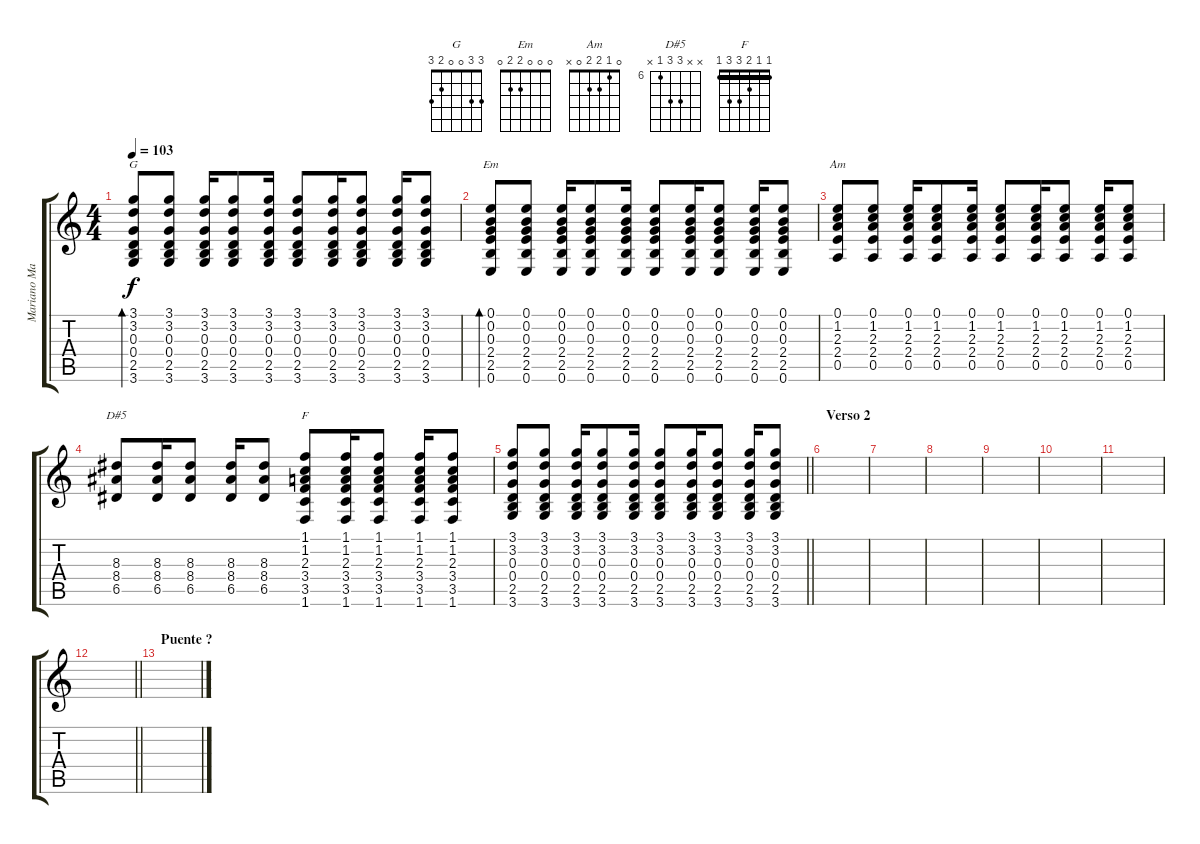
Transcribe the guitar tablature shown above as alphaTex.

\track ("Mariano Martinez" "Mariano Ma") {instrument acousticguitarsteel}
\staff {score tabs}
\tuning (E4 B3 G3 D3 A2 E2) {hide}
\chord ("G" 3 3 0 0 2 3)
\chord ("Em" 0 0 0 2 2 0)
\chord ("Am" 0 1 2 2 0 x)
\chord ("D#5" x x 8 8 6 x) {firstfret 6}
\chord ("F" 1 1 2 3 3 1) {barre 1}
\ts (4 4)
\tempo 103
\clef g2
\ks c
(3.1 3.2 0.3 0.4 2.5 3.6).8{bd 120 ch "G" dy f} (3.1 3.2 0.3 0.4 2.5 3.6).8 (3.1 3.2 0.3 0.4 2.5 3.6).16 (3.1 3.2 0.3 0.4 2.5 3.6).8 (3.1 3.2 0.3 0.4 2.5 3.6).16 (3.1 3.2 0.3 0.4 2.5 3.6).8 (3.1 3.2 0.3 0.4 2.5 3.6).16 (3.1 3.2 0.3 0.4 2.5 3.6).8 (3.1 3.2 0.3 0.4 2.5 3.6).16 (3.1 3.2 0.3 0.4 2.5 3.6).8 |
(0.1 0.2 0.3 2.4 2.5 0.6).8{bd 120 ch "Em"} (0.1 0.2 0.3 2.4 2.5 0.6).8 (0.1 0.2 0.3 2.4 2.5 0.6).16 (0.1 0.2 0.3 2.4 2.5 0.6).8 (0.1 0.2 0.3 2.4 2.5 0.6).16 (0.1 0.2 0.3 2.4 2.5 0.6).8 (0.1 0.2 0.3 2.4 2.5 0.6).16 (0.1 0.2 0.3 2.4 2.5 0.6).8 (0.1 0.2 0.3 2.4 2.5 0.6).16 (0.1 0.2 0.3 2.4 2.5 0.6).8 |
(0.1 1.2 2.3 2.4 0.5).8{ch "Am"} (0.1 1.2 2.3 2.4 0.5).8 (0.1 1.2 2.3 2.4 0.5).16 (0.1 1.2 2.3 2.4 0.5).8 (0.1 1.2 2.3 2.4 0.5).16 (0.1 1.2 2.3 2.4 0.5).8 (0.1 1.2 2.3 2.4 0.5).16 (0.1 1.2 2.3 2.4 0.5).8 (0.1 1.2 2.3 2.4 0.5).16 (0.1 1.2 2.3 2.4 0.5).8 |
(8.3 8.4 6.5).8{ch "D#5"} (8.3 8.4 6.5).16 (8.3 8.4 6.5).8 (8.3 8.4 6.5).16 (8.3 8.4 6.5).8 (1.1 1.2 2.3 3.4 3.5 1.6).8{ch "F"} (1.1 1.2 2.3 3.4 3.5 1.6).16 (1.1 1.2 2.3 3.4 3.5 1.6).8 (1.1 1.2 2.3 3.4 3.5 1.6).16 (1.1 1.2 2.3 3.4 3.5 1.6).8 |
\barLineRight lightlight
(3.1 3.2 0.3 0.4 2.5 3.6).8 (3.1 3.2 0.3 0.4 2.5 3.6).8 (3.1 3.2 0.3 0.4 2.5 3.6).16 (3.1 3.2 0.3 0.4 2.5 3.6).8 (3.1 3.2 0.3 0.4 2.5 3.6).16 (3.1 3.2 0.3 0.4 2.5 3.6).8 (3.1 3.2 0.3 0.4 2.5 3.6).16 (3.1 3.2 0.3 0.4 2.5 3.6).8 (3.1 3.2 0.3 0.4 2.5 3.6).16 (3.1 3.2 0.3 0.4 2.5 3.6).8 |
\section ("" "Verso 2")
|
|
|
|
|
|
\barLineRight lightlight
|
\section ("" "Puente ?")
